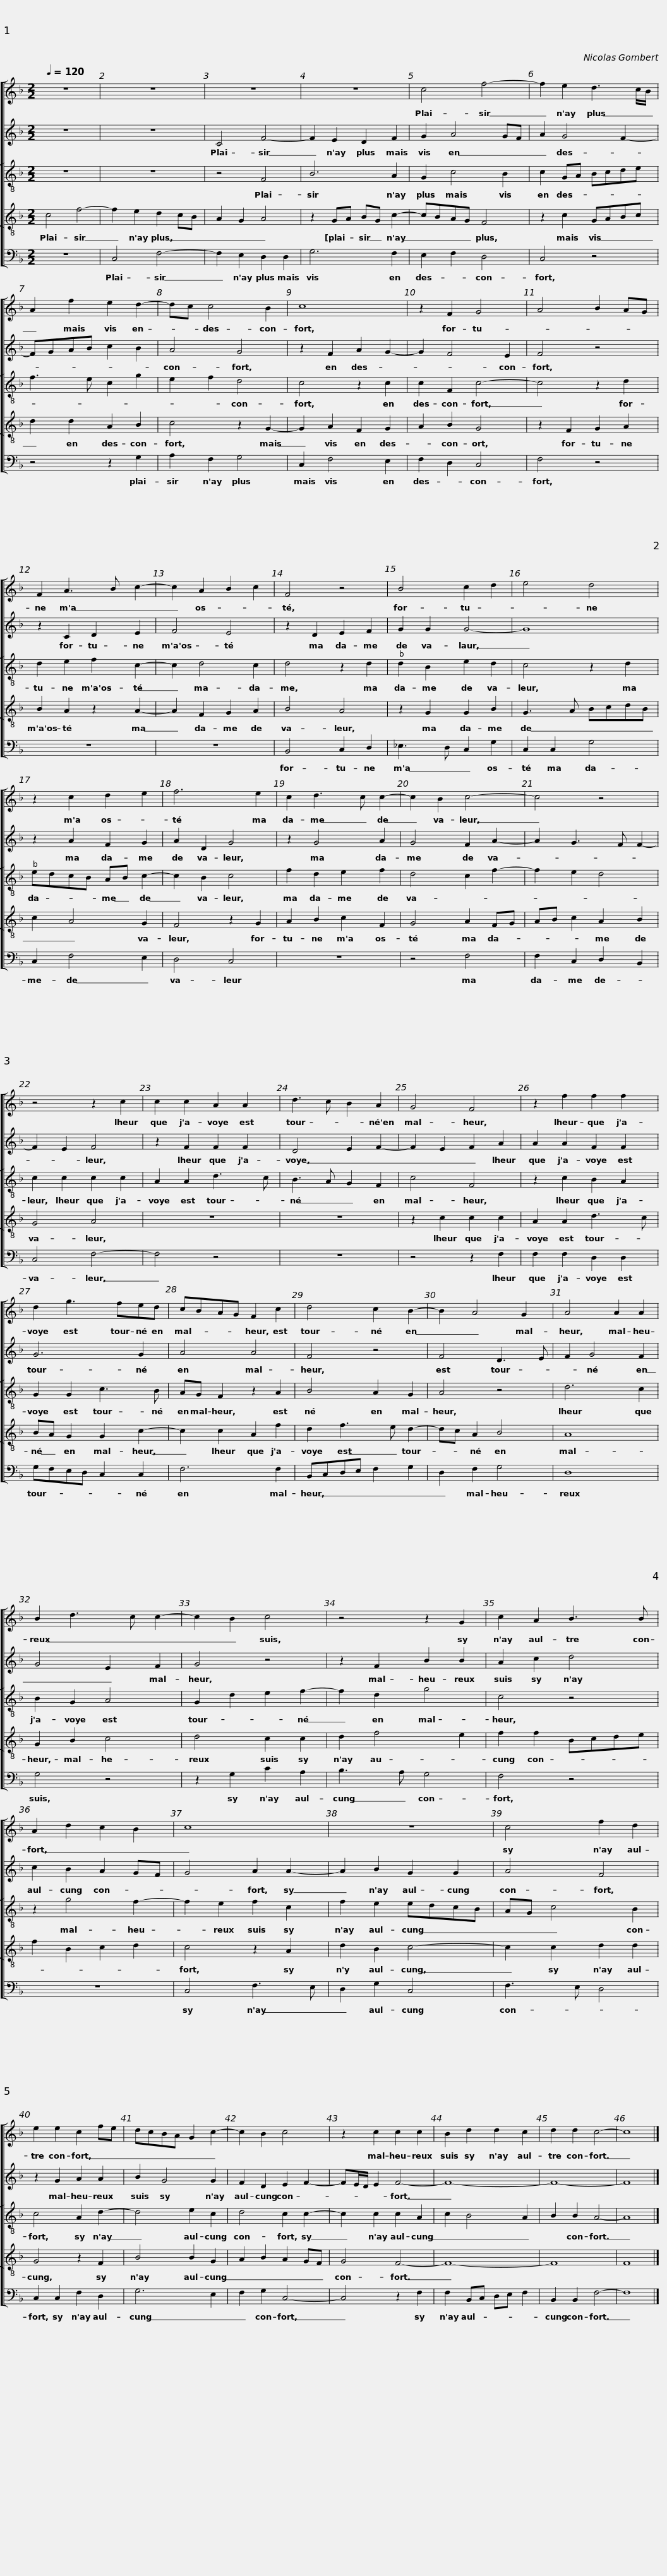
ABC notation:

X:1
%%score [ 1 2 [ 3 4 ] 5 ]
L:1/8
Q:1/4=120
M:2/2
I:linebreak $
K:F
V:1 treble
V:2 treble
V:3 treble-8
V:4 treble-8
V:5 bass
V:1
 z8 | z8 | z8 | z8 | c4 f4- |$ %5
 f2 e2 d3 c/B/ | A2 f2 e2 d2- | dc c4 B2 | c8 | z2 F2 G4 |$ %10
 A4 B2 AG |$ F2 A3 B c2- | c2 A2 B2 c2 | F4 z4 | B4 c2 d2 | %15
 e4 d4 |$ z2 c2 d2 e2 |$ f6 e2 | c2 d3 c c2- | c2 B2 c4- | %20
 c4 z4 | z4 z2 c2 |$ c2 c2 A2 A2 |$ d3 c B2 A2 | G4 F4 | %25
 z2 f2 f2 f2 | d2 g3 fed |$ cBAG F2 c2 |$ d4 c2 B2- | B2 A4 G2 | %30
 A4 A2 A2 | B2 d3 c c2- | c2 B2 c4 |$ z4 z2 G2 |$ c2 A2 B3 B | %35
 A2 d2 c2 B2 | c8 | z8 | c4 f2 d2 |$ e2 e2 c2 fe |$ %40
 dcBA G2 c2- | c2 B2 c4 | z2 c2 c2 c2 | B2 d2 d2 c2 | d2 d2 c4- |$ %45
 c8 |] %46
V:2
 z8 | z8 | C4 F4- | F2 E2 D2 F2 | G2 A4 GF |$ %5
 A2 G4 F2- | FGAB c2 B2 | A4 G4 | z2 F2 A2 G2- | G2 F4 E2 |$ %10
 F4 z4 |$ z2 C2 D2 E2 | F4 E4 | z2 D2 E2 F2 | G2 G2 G4- | %15
 G8 |$ z2 A2 F2 G2 |$ A2 D2 G4 | z2 G4 A2 | G4 F2 A2- | %20
 A2 G3 F F2- | F2 E2 F4 |$ z2 F2 F2 F2 |$ D4 E2 F2- | F2 E2 F2 A2 | %25
 A2 A2 F2 F2 | G6 G2 |$ A4 A4 |$ F4 z4 | F4 D3 E | %30
 F2 G4 F2 | G4 E2 F2 | G4 z4 |$ z2 F2 B2 B2 |$ A2 c2 d4 | %35
 c2 B2 A2 GF | G4 A2 A2- | A2 B2 G2 G2 | A4 F4 |$ z2 G2 A2 A2 |$ %40
 B2 G4 G2 | F2 D2 E2 F2- | FE/D/ E2 F4- | F8- | F8- |$ %45
 F8 |] %46
V:3
 z8 | z8 | z4 F4 | B6 A2 | G2 c4 B2 |$ %5
 c2 GA Bcde | f3 e c2 g2 | e2 f2 d4 | c4 z2 c2 | c2 F2 c4- |$ %10
 c4 z2 d2 |$ d2 e2 f2 c2- | c2 d4 c2 | d4 z2 d2 | d2 B2 e2 d2 | %15
 c4 z2 d2 |$ edcB AB c2- |$ c2 B2 c4 | f2 d2 e2 f2 | d4 c2 f2- | %20
 f2 e2 d4 | c2 c2 c2 c2 |$ A2 A2 d3 c |$ B3 A G2 F2 | c4 F4 | %25
 z2 c2 B2 A2 | G2 G2 c3 B |$ AG F2 z2 A2 |$ B4 A2 G2 | A4 z4 | %30
 d6 c2 | B2 G2 A4 | G2 d2 e2 f2- |$ f2 d2 g4 |$ c4 z4 | %35
 z2 g4 f2- | f2 e2 f2 c2 | f2 e2 edcB | AG c4 B2 |$ c4 A2 d2- |$ %40
 d4 e2 c2 | d4 c2 c2- | c2 c2 c2 A2 | c2 B4 A2 | B2 B2 A4- |$ %45
 A8 |] %46
V:4
 c4 f4- | f2 e2 d2 cB | A2 G2 A4 | z2 GA BG c2- | cBAG F4 |$ %5
 z2 c2 GABc | d2 d2 A2 B2 | c4 z2 G2- | G2 A2 F2 G2 | A2 B2 G4 |$ %10
 z2 F2 G2 A2 |$ B2 A2 z2 A2- | A2 F2 G2 A2 | B4 A4 | z2 G2 G2 B2 | %15
 G3 A BcdB |$ c2 A4 G2 |$ F4 z2 G2 | A2 B2 c2 F2 | G4 A2 FG | %20
 AB c2 A2 B2 | G4 A4 |$ z8 |$ z8 | z2 c2 c2 c2 | %25
 A2 A2 d3 c | BA G2 G2 c2- |$ c2 c2 A2 f2 |$ d2 f3 e d2- | dc A2 B4 | %30
 A8 | G2 B2 c4 | d4 c2 c2 |$ d2 f4 e2 |$ f2 f2 Bcde | %35
 f2 B2 c2 d2 | c4 z2 A2 | d2 B2 c4- | c2 c2 d2 d2 |$ G4 z2 F2 |$ %40
 B4 B2 G2 | A2 B2 A2 GF | G4 F4- | F8- | F8 |$ %45
 F8 |] %46
V:5
 z8 | C,4 F,4- | F,2 E,2 D,2 D,2 | G,6 F,2 | E,2 F,2 D,4 |$ %5
 C,4 z4 | z4 z2 G,2 | A,2 F,2 G,4 | C,2 F,4 E,2 | F,2 D,2 C,4 |$ %10
 F,4 z4 |$ z8 | z8 | B,,4 C,2 D,2 | _E,3 D, C,2 G,2 | %15
 C,2 C,2 G,4 |$ C,2 F,4 E,2 |$ D,4 C,4 | z8 | z4 F,4 | %20
 F,2 C,2 D,2 B,,2 | C,4 F,4- |$ F,4 z4 |$ z8 | z4 z2 F,2 | %25
 F,2 F,2 D,2 D,2 | G,F,E,D, C,2 C,2 |$ F,6 F,2 |$ B,,C,D,E, F,2 G,2 | D,2 F,2 G,4 | %30
 D,8 | G,4 z4 | z2 G,2 C2 A,2 |$ B,3 A, G,4 |$ F,4 z4 | %35
 z8 | C,4 F,3 E, | D,2 G,2 C,4 | F,3 E, D,4 |$ C,2 C,2 F,2 D,2 |$ %40
 G,6 E,2 | F,2 G,2 C,4- | C,4 z2 F,2 | F,2 B,,C, D,E, F,2 | B,,2 B,,2 F,4- |$ %45
 F,8 |] %46
